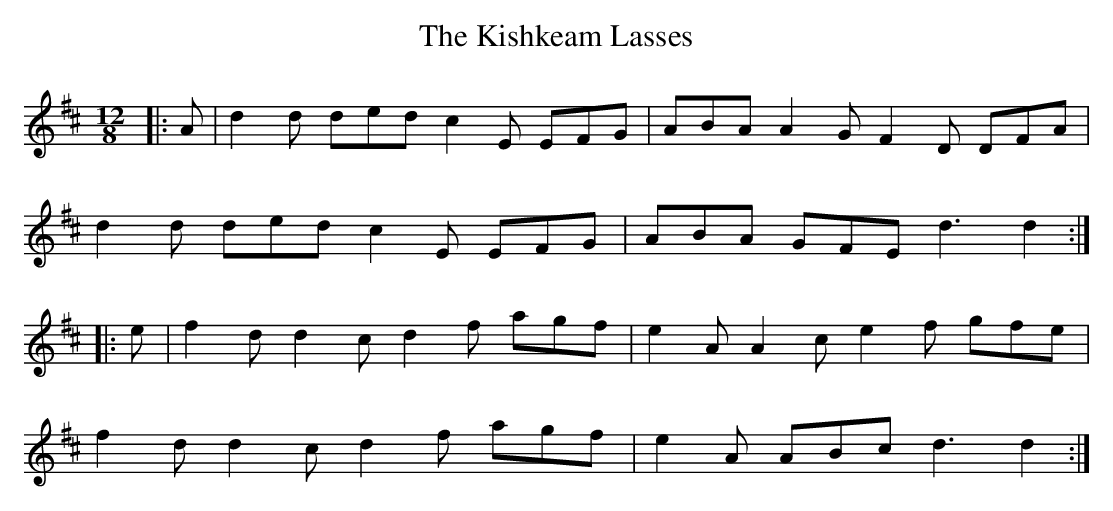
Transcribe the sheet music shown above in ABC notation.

X:1
T: The Kishkeam Lasses
M: 12/8
L: 1/8
K: Dmaj
|:A|d2d ded c2E EFG|ABA A2G F2D DFA|
d2d ded c2E EFG|ABA GFE d3 d2:|
|:e|f2d d2c d2f agf|e2A A2c e2f gfe|
f2d d2c d2f agf|e2A ABc d3 d2:|
